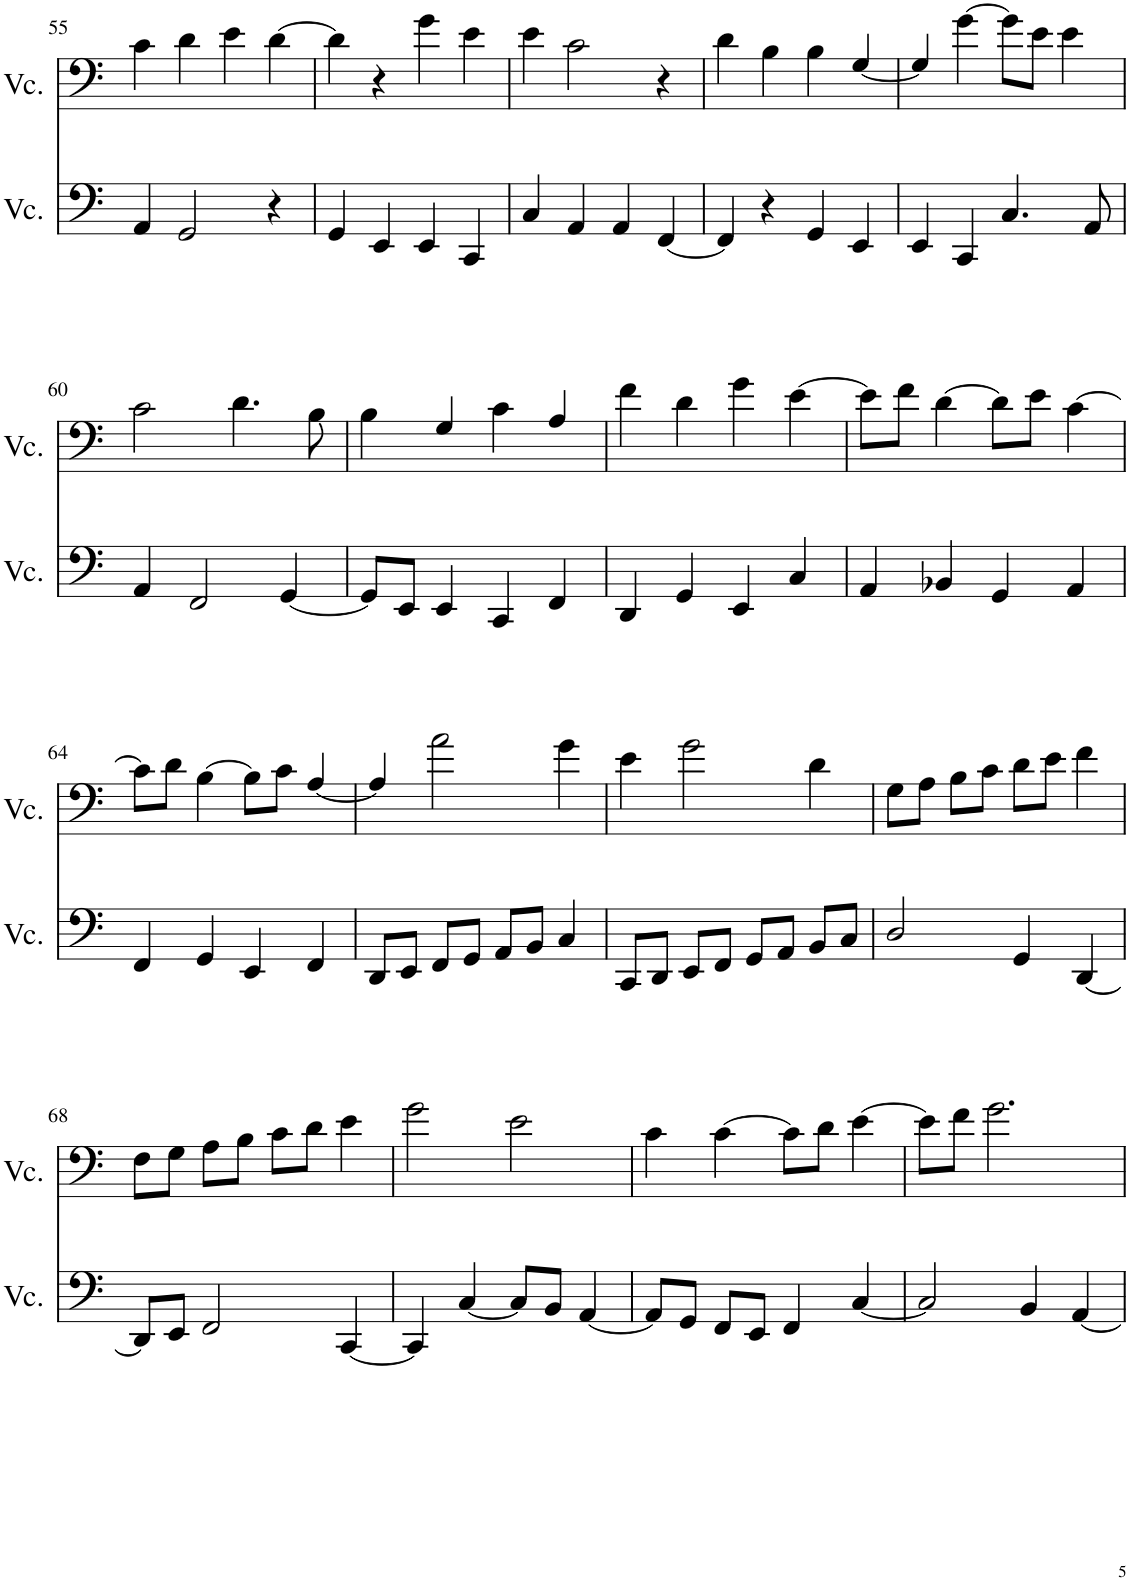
**kern	**kern
*part2	*part1
*staff2	*staff1
*I"Violoncello2	*I"Violoncello1
*I'Vc.	*I'Vc.
!!LO:PB:g=z
*clefF4	*clefF4
*k[]	*k[]
*M4/4	*M4/4
=55	=55
4AA/	4c\
2GG/	4d\
.	4e\
4r	[4d\
=56	=56
4GG/	4d\]
4EE/	4r
4EE/	4g\
4CC/	4e\
=57	=57
4C/	4e\
4AA/	2c\
4AA/	.
[4FF/	4r
=58	=58
4FF/]	4d\
4r	4B\
4GG/	4B\
4EE/	[4G/
=59	=59
4EE/	4G/]
4CC/	[4g\
4.C/	8g\L]
.	8e\J
.	4e\
8AA/	.
!!LO:LB:g=z
=60	=60
4AA/	2c\
2FF/	.
.	4.d\
[4GG/	.
.	8B\
=61	=61
8GG/L]	4B\
8EE/J	.
4EE/	4G/
4CC/	4c\
4FF/	4A/
=62	=62
4DD/	4f\
4GG/	4d\
4EE/	4g\
4C/	[4e\
=63	=63
4AA/	8e\L]
.	8f\J
4BB-X/	[4d\
4GG/	8d\L]
.	8e\J
4AA/	[4c\
!!LO:LB:g=z
=64	=64
4FF/	8c\L]
.	8d\J
4GG/	[4B\
4EE/	8B\L]
.	8c\J
4FF/	[4A/
=65	=65
8DD/L	4A/]
8EE/J	.
8FF/L	2a\
8GG/J	.
8AA/L	.
8BB/J	.
4C/	4g\
=66	=66
8CC/L	4e\
8DD/J	.
8EE/L	2g\
8FF/J	.
8GG/L	.
8AA/J	.
8BB/L	4d\
8C/J	.
=67	=67
2D/	8G\L
.	8A\J
.	8B\L
.	8c\J
4GG/	8d\L
.	8e\J
[4DD/	4f\
!!LO:LB:g=z
=68	=68
8DD/L]	8F\L
8EE/J	8G\J
2FF/	8A\L
.	8B\J
.	8c\L
.	8d\J
[4CC/	4e\
=69	=69
4CC/]	2g\
[4C/	.
8C/L]	2e\
8BB/J	.
[4AA/	.
=70	=70
8AA/L]	4c\
8GG/J	.
8FF/L	[4c\
8EE/J	.
4FF/	8c\L]
.	8d\J
[4C/	[4e\
=71	=71
2C/]	8e\L]
.	8f\J
.	2.g\
4BB/	.
[4AA/	.
=	=
*-	*-
